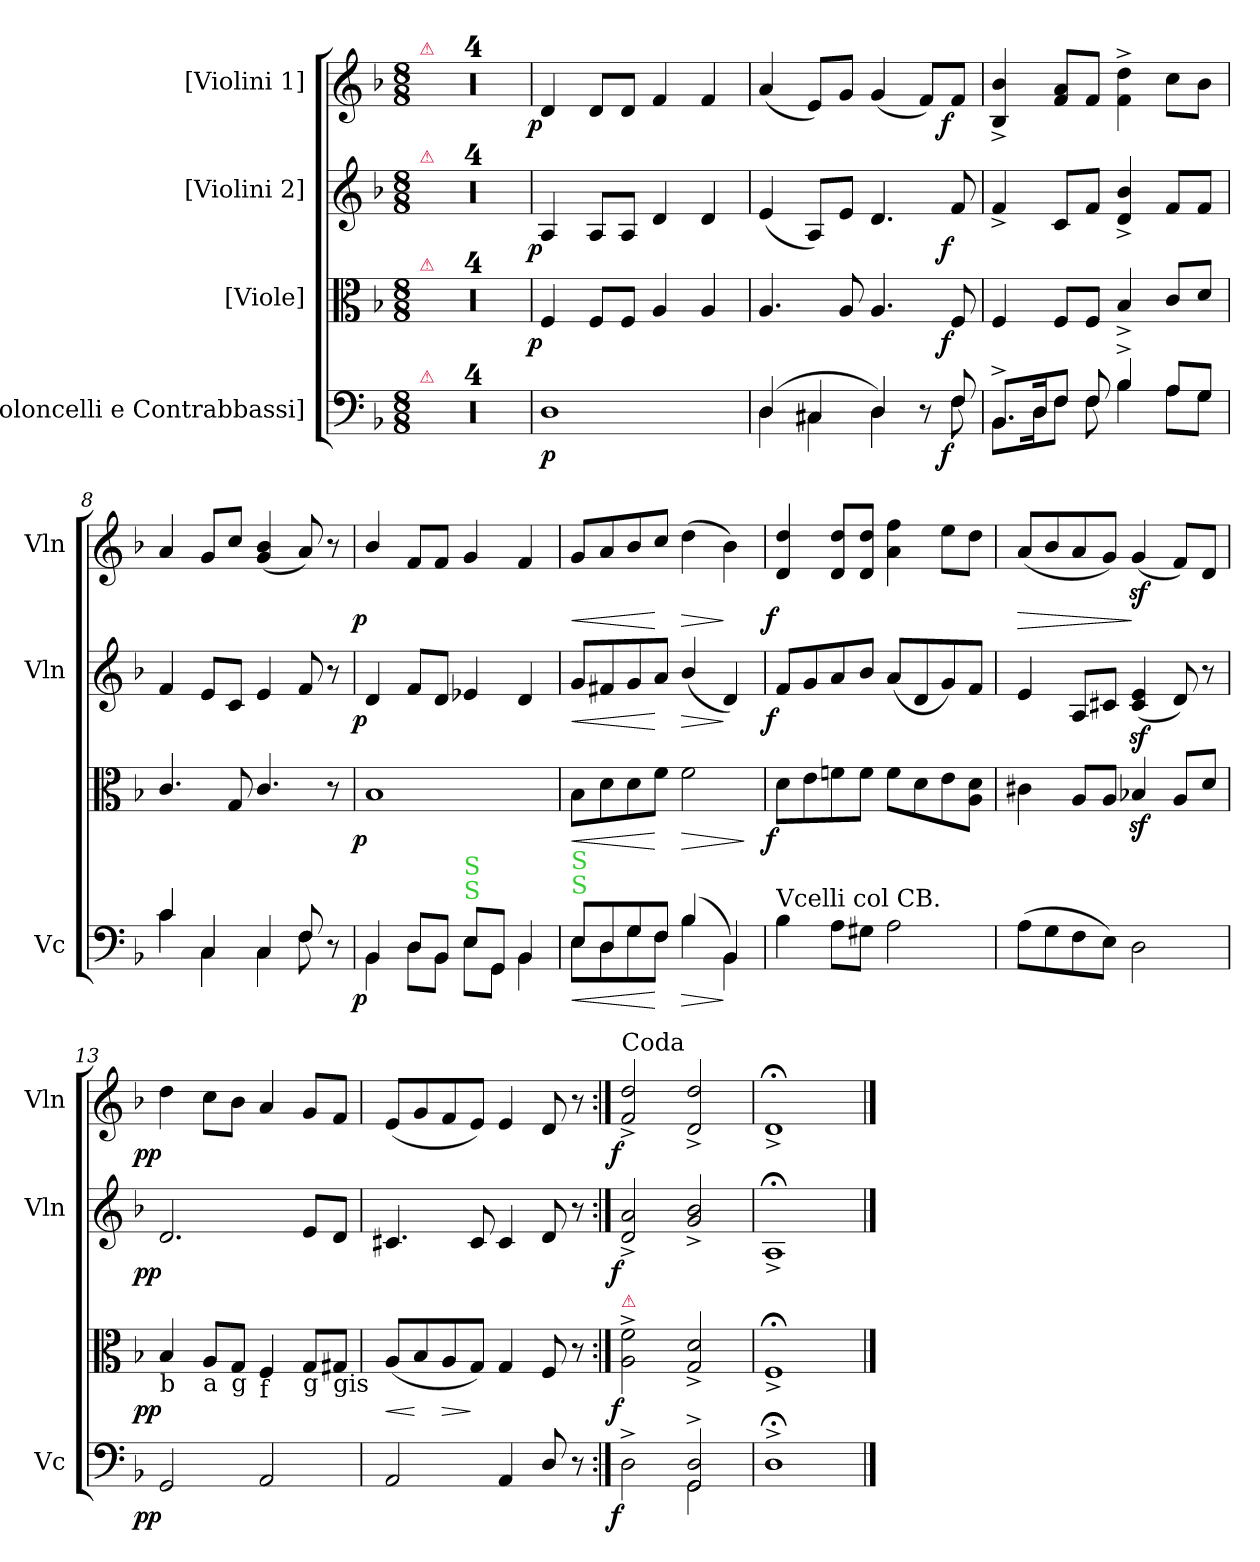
**kern	**dynam	**kern	**dynam	**kern	**dynam	**kern	**dynam
*part4	*part4	*part3	*part3	*part2	*part2	*part1	*part1
*staff4	*staff4	*staff3	*staff3	*staff2	*staff2	*staff1	*staff1
*I"[Violoncelli e Contrabbassi]	*	*I"[Viole]	*	*I"[Violini 2]	*	*I"[Violini 1]	*
*I'Vc	*	*	*	*I'Vln	*	*I'Vln	*
*clefF4	*	*clefC3	*	*clefG2	*	*clefG2	*
*k[b-]	*	*k[b-]	*	*k[b-]	*	*k[b-]	*
!!LO:TX:omd:t=Largo.
*M8/8	*	*M8/8	*	*M8/8	*	*M8/8	*
=1	=1	=1	=1	=1	=1	=1	=1
!	!	!	!	!	!	!LO:TX:a:color=crimson:t=⚠	!
!	!	!	!	!LO:TX:a:color=crimson:t=⚠	!	!	!
!	!	!LO:TX:a:color=crimson:t=⚠	!	!	!	!	!
!LO:TX:a:color=crimson:t=⚠	!	!	!	!	!	!	!
1r	.	1r	.	1r	.	1r	.
=2	=2	=2	=2	=2	=2	=2	=2
1r	.	1r	.	1r	.	1r	.
=3	=3	=3	=3	=3	=3	=3	=3
1r	.	1r	.	1r	.	1r	.
=4	=4	=4	=4	=4	=4	=4	=4
1r	.	1r	.	1r	.	1r	.
=5	=5	=5	=5	=5	=5	=5	=5
!	!	!	!LO:DY:rj	!	!LO:DY:rj	!	!LO:DY:rj
1D	p	4F/	p	4A/	p	4d/	p
.	.	8F/L	.	8A/L	.	8d/L	.
.	.	8F/J	.	8A/J	.	8d/J	.
.	.	4A/	.	4d/	.	4f/	.
.	.	4A/	.	4d/	.	4f/	.
=6	=6	=6	=6	=6	=6	=6	=6
*^	*	*	*	*	*	*	*
(4D/	4D\	.	4.A/	.	(<4e/	.	(<4a/	.
4C#X/	4C#X\	.	.	.	8A/L)	.	8e/L)	.
.	.	.	8A/	.	8e/J	.	8g/J	.
4D/)	4D\	.	4.A/	.	4.d/	.	(<4g/	.
8r	8ryy	.	.	.	.	.	8f/L)	.
!	!	!LO:DY:rj	!	!LO:DY:rj	!	!LO:DY:rj	!	!LO:DY:rj
8F/	8F\	f	8F/	f	8f/	f	8f/J	f
=7	=7	=7	=7	=7	=7	=7	=7	=7
8.BB-^/L	8.BB-\L	.	4F/	.	4f^</	.	4B-^</ 4b-^</	.
16D/K	16D\K	.	.	.	.	.	.	.
8F/J	8F\J	.	8F/L	.	8c/L	.	8f/ 8a/L	.
8F/	8F\	.	8F/J	.	8f/J	.	8f/J	.
4B-^/	4B-\	.	4B-^</	.	4d^</ 4b-^</	.	4f^>\ 4dd^>\	.
8A/L	8A\L	.	8c/L	.	8f/L	.	8cc\L	.
8G/J	8G\J	.	8d/J	.	8f/J	.	8b-\J	.
=8	=8	=8	=8	=8	=8	=8	=8	=8
4c/	4c\	.	4.c/	.	4f/	.	4a/	.
4C/	4C\	.	.	.	8e/L	.	8g/L	.
.	.	.	8G/	.	8c/J	.	8cc/J	.
4C/	4C\	.	4.c/	.	4e/	.	(>4g/ 4b-/	.
8F/	8F\	.	.	.	8f/	.	8a/)	.
8r	8ryy	.	8r	.	8r	.	8r	.
=9	=9	=9	=9	=9	=9	=9	=9	=9
!	!	!LO:DY:rj	!	!LO:DY:rj	!	!LO:DY:rj	!	!LO:DY:rj
4BB-/	4BB-\	p	1B-	p	4d/	p	4b-/	p
8D/L	8D\L	.	.	.	8f/L	.	8f/L	.
8BB-/J	8BB-\J	.	.	.	8d/J	.	8f/J	.
!LO:TX:a:color=limegreen:t=S	!	!	!	!	!	!	!	!
!LO:TX:a:color=limegreen:t=S	!	!	!	!	!	!	!	!
8E/L	8E\L	.	.	.	4e-X/	.	4g/	.
8GG/J	8GG\J	.	.	.	.	.	.	.
4BB-/	4BB-\	.	.	.	4d/	.	4f/	.
=10	=10	=10	=10	=10	=10	=10	=10	=10
!LO:TX:a:color=limegreen:t=S	!	!	!	!	!	!	!	!
!LO:TX:a:color=limegreen:t=S	!	!	!	!	!	!	!	!
!	!	!LO:HP:b	!	!LO:HP:b	!	!LO:HP:b	!	!LO:HP:b
8E/L	8E\L	<	8B-\L	<	8g/L	<	8g/L	<
8D/	8D\	.	8d\	.	8f#X/	.	8a/	.
8G/	8G\	.	8d\	.	8g/	.	8b-/	.
8F/J	8F\J	[	8f\J	[	8a/J	[	8cc/J	[
!	!	!LO:HP:b	!	!LO:HP:b	!	!LO:HP:b	!	!LO:HP:b
(>4B-/	4B-\	>	2f\	>	(<4b-/	>	(>4dd\	>
4BB-/)	4BB-\	]	.	.	4d/)	]	4b-\)	]
*v	*v	*	*	*	*	*	*	*
.	.	.	]	.	.	.	.
=11	=11	=11	=11	=11	=11	=11	=11
!LO:TX:a:t=Vcelli col CB.	!	!	!	!	!	!	!
!	!	!	!LO:DY:rj	!	!LO:DY:rj	!	!LO:DY:rj
4B-\	.	8d\L	f	8f/L	f	4d/ 4dd/	f
.	.	8e\	.	8g/	.	.	.
8A\L	.	8fn\	.	8a/	.	8d/ 8dd/L	.
8G#X\J	.	8f\J	.	8b-/J	.	8d/ 8dd/J	.
2A\	.	8f\L	.	(<8a/L	.	4a\ 4ff\	.
.	.	8d\	.	8d/	.	.	.
.	.	8e\	.	8g/)	.	8ee\L	.
.	.	8A\ 8d\J	.	8f/J	.	8dd\J	.
=12	=12	=12	=12	=12	=12	=12	=12
!	!	!	!	!	!	!	!LO:HP:b
(>8A\L	.	4c#X\	.	4e/	.	(<8a/L	>
8G\	.	.	.	.	.	8b-/	.
8F\	.	8A/L	.	8A/L	.	8a/	.
8E\J)	.	8A/J	.	8c#X/J	.	8g/J)	.
2D\	.	4B-Xz/	.	(<4c#z/ 4ez/	.	(<4gz/	]
.	.	8A/L	.	8d/)	.	8f/L)	.
.	.	8d/J	.	8r	.	8d/J	.
=13	=13	=13	=13	=13	=13	=13	=13
!	!	!LO:TX:b:t=b	!	!	!	!	!
!	!LO:DY:rj	!	!LO:DY:rj	!	!LO:DY:rj	!	!LO:DY:rj
2GG/	pp	4B-/	pp	2.d/	pp	4dd\	pp
!	!	!LO:TX:b:t=a	!	!	!	!	!
.	.	8A/L	.	.	.	8cc\L	.
!	!	!LO:TX:b:t=g	!	!	!	!	!
.	.	8G/J	.	.	.	8b-\J	.
!	!	!LO:TX:b:t=f	!	!	!	!	!
2AA/	.	4F/	.	.	.	4a/	.
!	!	!LO:TX:b:t=g	!	!	!	!	!
.	.	8G/L	.	8e/L	.	8g/L	.
!	!	!LO:TX:b:t=gis	!	!	!	!	!
.	.	8G#X/J	.	8d/J	.	8f/J	.
=14	=14	=14	=14	=14	=14	=14	=14
!	!	!	!LO:HP:b	!	!	!	!
2AA/	.	(<8A/L	<	4.c#X/	.	(<8e/L	.
.	.	8B-/	[	.	.	8g/	.
!	!	!	!LO:HP:b	!	!	!	!
.	.	8A/	>	.	.	8f/	.
.	.	8G/J)	]	8c#/	.	8e/J)	.
4AA/	.	4G/	.	4c#/	.	4e/	.
8D/	.	8F/	.	8d/	.	8d/	.
8r	.	8r	.	8r	.	8r	.
=15:|!	=15:|!	=15:|!	=15:|!	=15:|!	=15:|!	=15:|!	=15:|!
*^	*	*	*	*	*	*	*
!	!	!	!	!	!	!	!LO:TX:a:t=Coda	!
!	!	!	!LO:TX:a:color=crimson:t=⚠	!	!	!	!	!
!	!	!LO:DY:rj	!	!LO:DY:rj	!	!LO:DY:rj	!	!LO:DY:rj
2D^>\	2ryy	f	2A^<\ 2f^<\	f	2d^</ 2a^</	f	2f^</ 2dd^</	f
2GG^>/ 2D^>/	2GG\	.	2G^</ 2d^</	.	2g^</ 2b-^</	.	2d^</ 2dd^</	.
*v	*v	*	*	*	*	*	*	*
=16	=16	=16	=16	=16	=16	=16	=16
1D;<^<	.	1F;<^<	.	1A;<^<	.	1d;<^<	.
==	==	==	==	==	==	==	==
*-	*-	*-	*-	*-	*-	*-	*-
